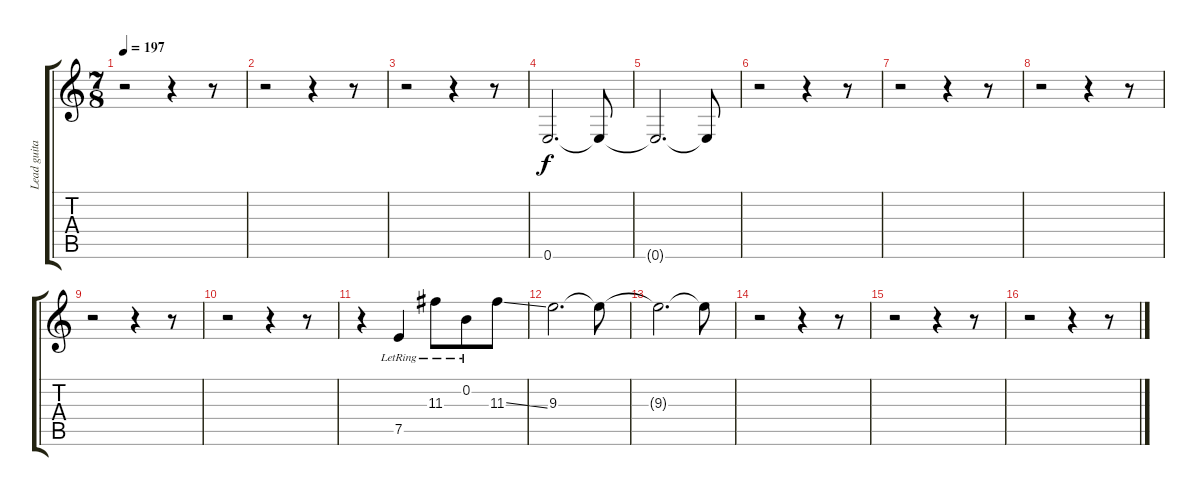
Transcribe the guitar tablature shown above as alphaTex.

\track ("Lead guitar" "Lead guita") {instrument overdrivenguitar}
\staff {score tabs}
\tuning (E4 B3 G3 D3 A2 E2) {hide}
\ts (7 8)
\tempo 197
\clef g2
\ks c
r.2{dy f} r.4 r.8 |
r.2 r.4 r.8 |
r.2 r.4 r.8 |
0.6.2{d volume 13 instrument electricguitarjazz} 0.6{t}.8 |
0.6{t}.2{d instrument electricguitarjazz} 0.6{t}.8 |
r.2 r.4 r.8 |
r.2 r.4 r.8 |
r.2 r.4 r.8 |
r.2 r.4 r.8 |
r.2 r.4 r.8 |
r.4{volume 16 instrument electricguitarjazz} 7.5{lr}.4 11.3{lr}.8 0.2{lr}.8 11.3{ss}.8 |
9.3.2{d instrument electricguitarjazz} 9.3{t}.8 |
9.3{t}.2{d instrument electricguitarjazz} 9.3{t}.8 |
r.2 r.4 r.8 |
r.2 r.4 r.8 |
r.2 r.4 r.8
